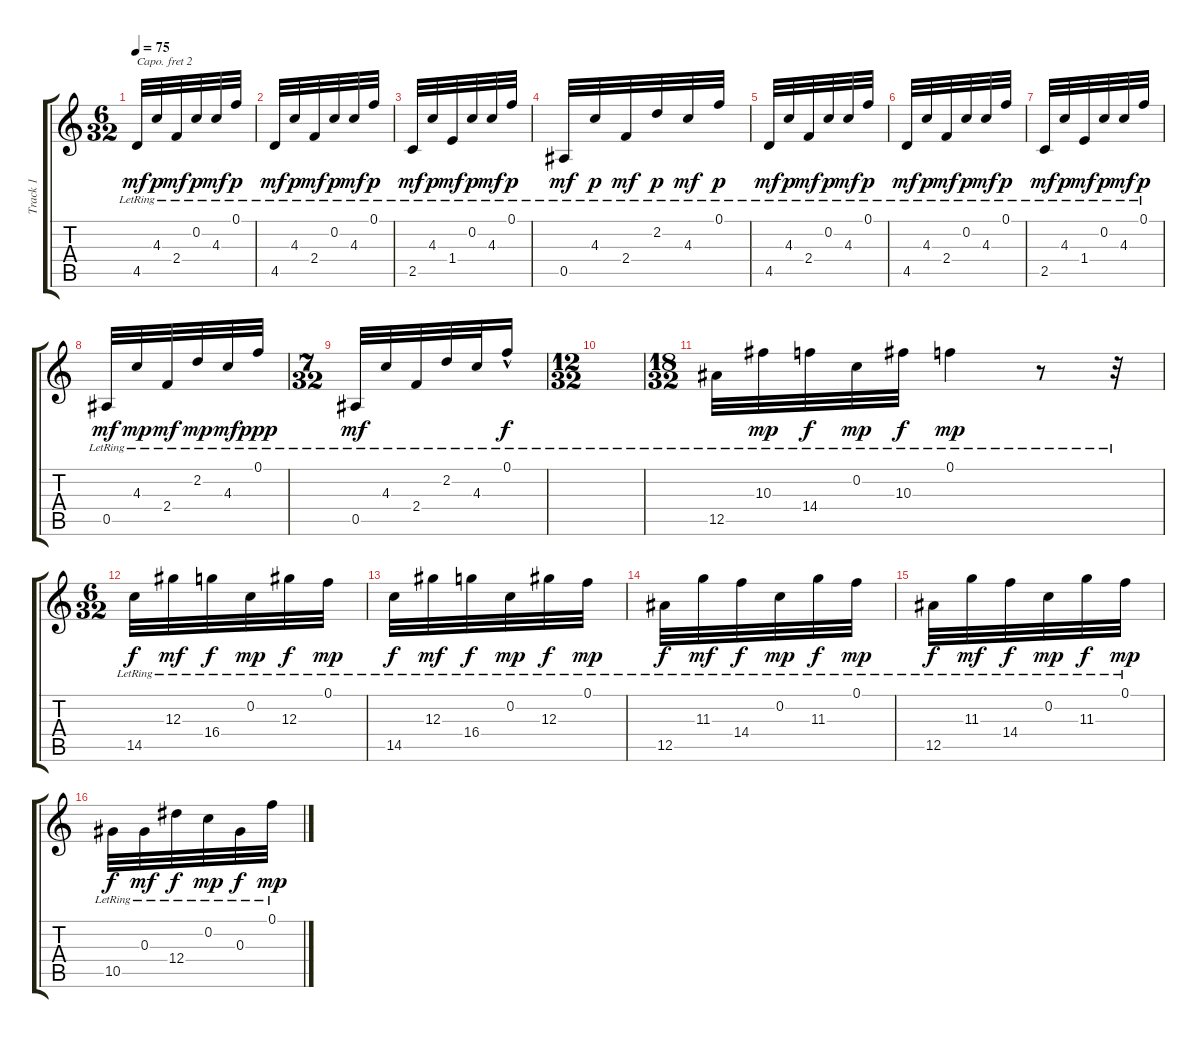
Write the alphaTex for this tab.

\track ("Track 1" "Track 1") {instrument acousticguitarsteel bank 22}
\staff {score tabs}
\capo 2
\tuning (Eb4 Bb3 Gb3 Db3 Ab2 Eb2) {hide}
\ts (6 32)
\tempo 75
\clef g2
\ks c
4.5{lr}.32{dy mf} 4.3{lr}.32{dy p} 2.4{lr}.32{dy mf} 0.2{lr}.32{dy p} 4.3{lr}.32{dy mf} 0.1{lr}.32{dy p} |
4.5{lr}.32{dy mf} 4.3{lr}.32{dy p} 2.4{lr}.32{dy mf} 0.2{lr}.32{dy p} 4.3{lr}.32{dy mf} 0.1{lr}.32{dy p} |
2.5{lr}.32{dy mf} 4.3{lr}.32{dy p} 1.4{lr}.32{dy mf} 0.2{lr}.32{dy p} 4.3{lr}.32{dy mf} 0.1{lr}.32{dy p} |
0.5{lr}.32{dy mf} 4.3{lr}.32{dy p} 2.4{lr}.32{dy mf} 2.2{lr}.32{dy p} 4.3{lr}.32{dy mf} 0.1{lr}.32{dy p} |
4.5{lr}.32{dy mf} 4.3{lr}.32{dy p} 2.4{lr}.32{dy mf} 0.2{lr}.32{dy p} 4.3{lr}.32{dy mf} 0.1{lr}.32{dy p} |
4.5{lr}.32{dy mf} 4.3{lr}.32{dy p} 2.4{lr}.32{dy mf} 0.2{lr}.32{dy p} 4.3{lr}.32{dy mf} 0.1{lr}.32{dy p} |
2.5{lr}.32{dy mf} 4.3{lr}.32{dy p} 1.4{lr}.32{dy mf} 0.2{lr}.32{dy p} 4.3{lr}.32{dy mf} 0.1{lr}.32{dy p} |
0.5{lr}.32{dy mf} 4.3{lr}.32{dy mp} 2.4{lr}.32{dy mf} 2.2{lr}.32{dy mp} 4.3{lr}.32{dy mf} 0.1{lr}.32{dy ppp} |
\ts (7 32)
0.5{lr}.32{dy mf} 4.3{lr}.32 2.4{lr}.32 2.2{lr}.32 4.3{lr}.32 0.1{hac lr}.16{dy f} |
\ts (12 32)
|
\ts (18 32)
12.5{lr}.32 10.3{lr}.32{dy mp} 14.4{lr}.32{dy f} 0.2{lr}.32{dy mp} 10.3{lr}.32{dy f} 0.1{lr}.4{dy mp} r.8 r.32 |
\ts (6 32)
14.5{lr}.32{dy f} 12.3{lr}.32{dy mf} 16.4{lr}.32{dy f} 0.2{lr}.32{dy mp} 12.3{lr}.32{dy f} 0.1{lr}.32{dy mp} |
14.5{lr}.32{dy f} 12.3{lr}.32{dy mf} 16.4{lr}.32{dy f} 0.2{lr}.32{dy mp} 12.3{lr}.32{dy f} 0.1{lr}.32{dy mp} |
12.5{lr}.32{dy f} 11.3{lr}.32{dy mf} 14.4{lr}.32{dy f} 0.2{lr}.32{dy mp} 11.3{lr}.32{dy f} 0.1{lr}.32{dy mp} |
12.5{lr}.32{dy f} 11.3{lr}.32{dy mf} 14.4{lr}.32{dy f} 0.2{lr}.32{dy mp} 11.3{lr}.32{dy f} 0.1{lr}.32{dy mp} |
10.5{lr}.32{dy f} 0.3{lr}.32{dy mf} 12.4{lr}.32{dy f} 0.2{lr}.32{dy mp} 0.3{lr}.32{dy f} 0.1{lr}.32{dy mp}
